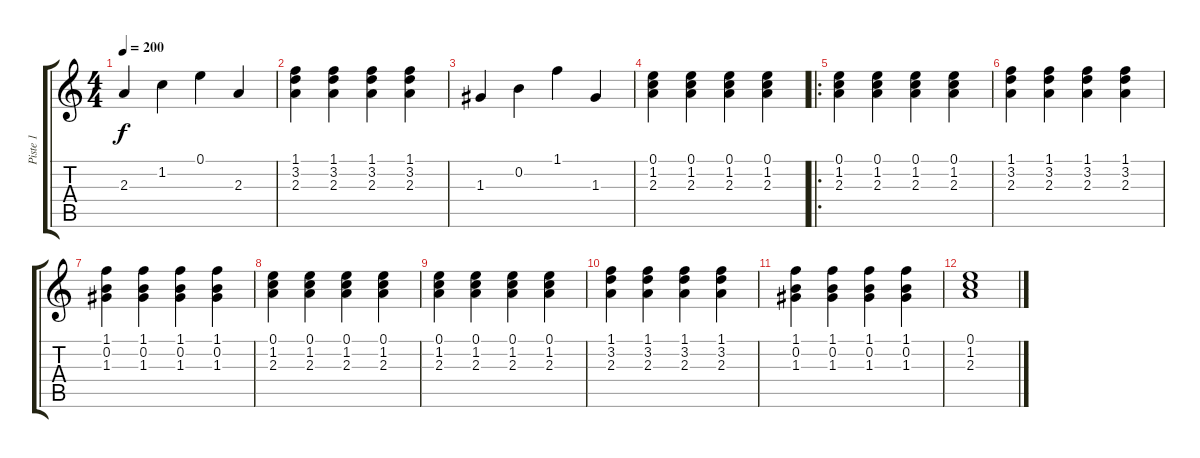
\track ("Piste 1" "Piste 1") {instrument acousticguitarsteel}
\staff {score tabs}
\tuning (E4 B3 G3 D3 A2 E2) {hide}
\ts (4 4)
\tempo 200
\clef g2
\ks c
2.3.4{dy f} 1.2.4 0.1.4 2.3.4 |
(1.1 3.2 2.3).4 (1.1 3.2 2.3).4 (1.1 3.2 2.3).4 (1.1 3.2 2.3).4 |
1.3.4 0.2.4 1.1.4 1.3.4 |
(0.1 1.2 2.3).4 (0.1 1.2 2.3).4 (0.1 1.2 2.3).4 (0.1 1.2 2.3).4 |
\ro
(0.1 1.2 2.3).4 (0.1 1.2 2.3).4 (0.1 1.2 2.3).4 (0.1 1.2 2.3).4 |
(1.1 3.2 2.3).4 (1.1 3.2 2.3).4 (1.1 3.2 2.3).4 (1.1 3.2 2.3).4 |
(1.1 0.2 1.3).4 (1.1 0.2 1.3).4 (1.1 0.2 1.3).4 (1.1 0.2 1.3).4 |
(0.1 1.2 2.3).4 (0.1 1.2 2.3).4 (0.1 1.2 2.3).4 (0.1 1.2 2.3).4 |
(0.1 1.2 2.3).4 (0.1 1.2 2.3).4 (0.1 1.2 2.3).4 (0.1 1.2 2.3).4 |
(1.1 3.2 2.3).4 (1.1 3.2 2.3).4 (1.1 3.2 2.3).4 (1.1 3.2 2.3).4 |
(1.1 0.2 1.3).4 (1.1 0.2 1.3).4 (1.1 0.2 1.3).4 (1.1 0.2 1.3).4 |
(0.1 1.2 2.3).1
